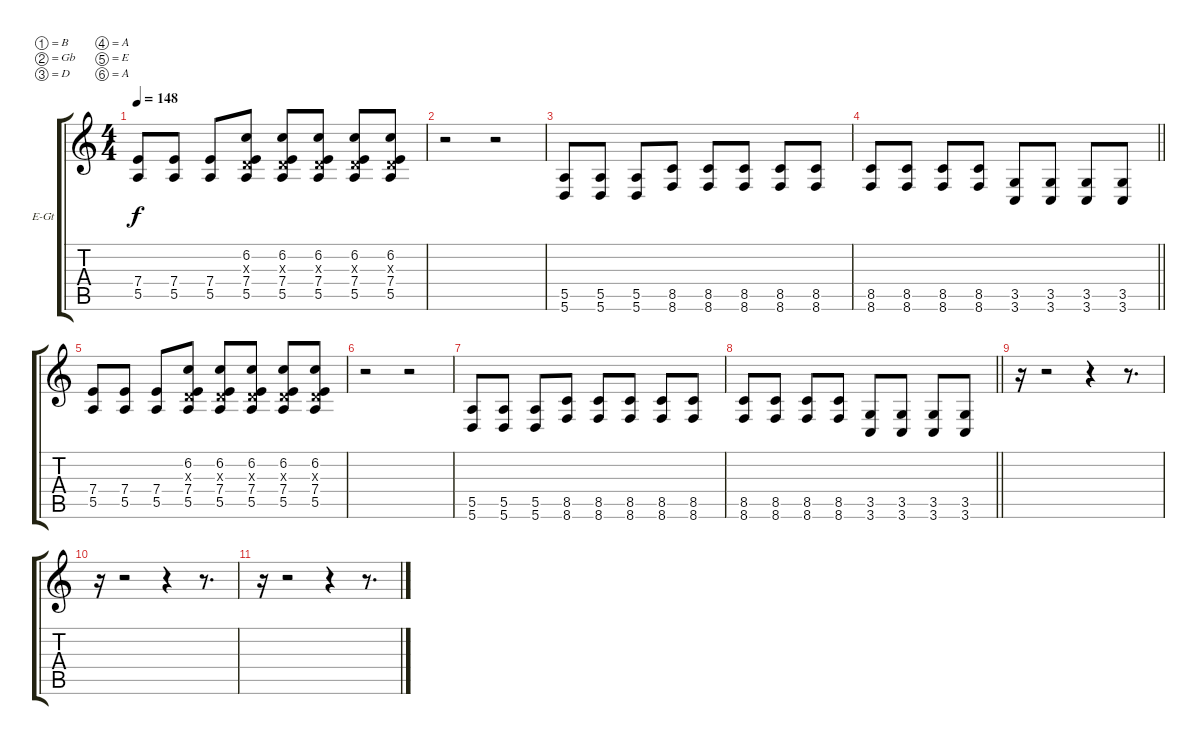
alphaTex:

\bracketExtendMode groupsimilarinstruments
\firstSystemTrackNameOrientation horizontal
\otherSystemsTrackNameOrientation horizontal
\track ("[KUHIN]" "E-Gt") {instrument distortionguitar}
\staff {score tabs}
\tuning (B3 Gb3 D3 A2 E2 A1)
\ts (4 4)
\tempo 148
\clef g2
\ks c
(7.4 5.5).8{dy f} (7.4 5.5).8 (7.4 5.5).8 (6.2 0.3{x} 7.4 5.5).8 (6.2 0.3{x} 7.4 5.5).8 (6.2 0.3{x} 7.4 5.5).8 (6.2 0.3{x} 7.4 5.5).8 (6.2 0.3{x} 7.4 5.5).8 |
r.2 r.2 |
(5.5 5.6).8 (5.5 5.6).8 (5.5 5.6).8 (8.5 8.6).8 (8.5 8.6).8 (8.5 8.6).8 (8.5 8.6).8 (8.5 8.6).8 |
\barLineRight lightlight
(8.5 8.6).8 (8.5 8.6).8 (8.5 8.6).8 (8.5 8.6).8 (3.5 3.6).8 (3.5 3.6).8 (3.5 3.6).8 (3.5 3.6).8 |
(7.4 5.5).8 (7.4 5.5).8 (7.4 5.5).8 (6.2 0.3{x} 7.4 5.5).8 (6.2 0.3{x} 7.4 5.5).8 (6.2 0.3{x} 7.4 5.5).8 (6.2 0.3{x} 7.4 5.5).8 (6.2 0.3{x} 7.4 5.5).8 |
r.2 r.2 |
(5.5 5.6).8 (5.5 5.6).8 (5.5 5.6).8 (8.5 8.6).8 (8.5 8.6).8 (8.5 8.6).8 (8.5 8.6).8 (8.5 8.6).8 |
\barLineRight lightlight
(8.5 8.6).8 (8.5 8.6).8 (8.5 8.6).8 (8.5 8.6).8 (3.5 3.6).8 (3.5 3.6).8 (3.5 3.6).8 (3.5 3.6).8 |
r.16 r.2 r.4 r.8{d} |
r.16 r.2 r.4 r.8{d} |
r.16 r.2 r.4 r.8{d}
